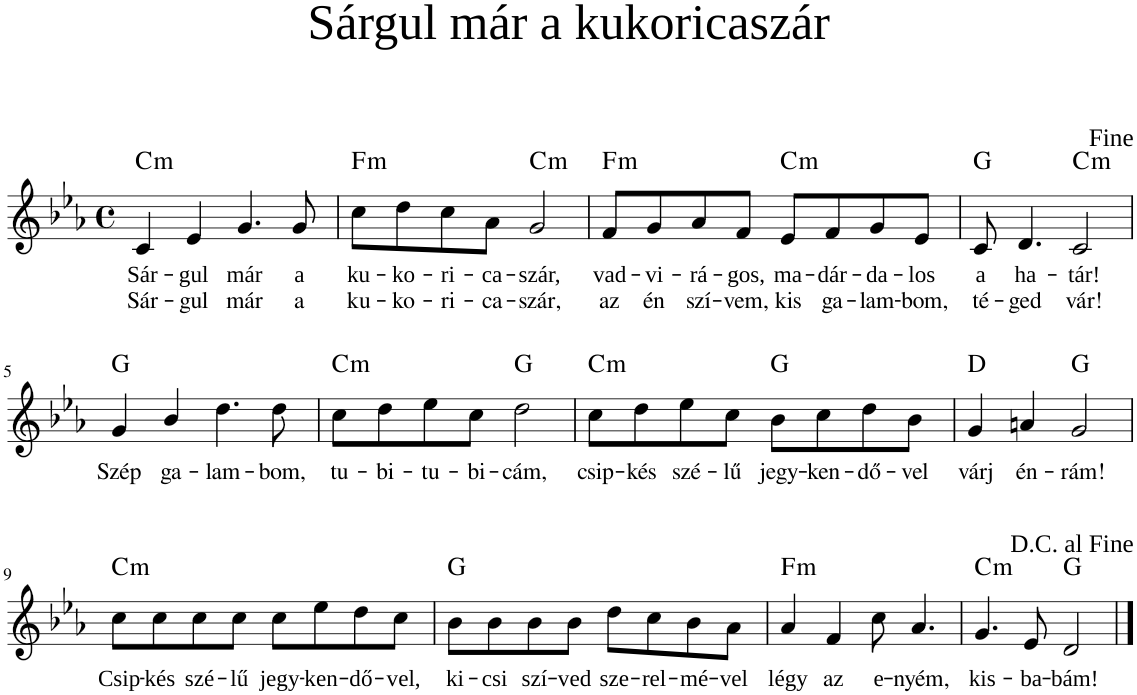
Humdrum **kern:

**kern	**text	**text	**harte
*part1	*part1	*part1	*part1
*staff1	*staff1	*staff1	*
*I"Piano	*	*	*
*I'Pno	*	*	*
*clefG2	*	*	*
*k[b-e-a-]	*	*	*
*M4/4	*	*	*
*met(c)	*	*	*
=1	=1	=1	=1
!	!LO:LY:b	!LO:LY:b	!LO:H:kt=m
4c/	Sár-	Sár-	C:min
!	!LO:LY:b	!LO:LY:b	!
4e-/	-gul	-gul	.
!	!LO:LY:b	!LO:LY:b	!
4.g/	már	már	.
!	!LO:LY:b	!LO:LY:b	!
8g/	a	a	.
=2	=2	=2	=2
!	!LO:LY:b	!LO:LY:b	!LO:H:kt=m
8cc\L	ku-	ku-	F:min
!	!LO:LY:b	!LO:LY:b	!
8dd\	-ko-	-ko-	.
!	!LO:LY:b	!LO:LY:b	!
8cc\	-ri-	-ri-	.
!	!LO:LY:b	!LO:LY:b	!
8a-\J	-ca-	-ca-	.
!	!LO:LY:b	!LO:LY:b	!LO:H:kt=m
2g/	-szár,	-szár,	C:min
=3	=3	=3	=3
!	!LO:LY:b	!LO:LY:b	!LO:H:kt=m
8f/L	vad-	az	F:min
!	!LO:LY:b	!LO:LY:b	!
8g/	-vi-	én	.
!	!LO:LY:b	!LO:LY:b	!
8a-/	-rá-	szí-	.
!	!LO:LY:b	!LO:LY:b	!
8f/J	-gos,	-vem,	.
!	!LO:LY:b	!LO:LY:b	!LO:H:kt=m
8e-/L	ma-	kis	C:min
!	!LO:LY:b	!LO:LY:b	!
8f/	-dár-	ga-	.
!	!LO:LY:b	!LO:LY:b	!
8g/	-da-	-lam-	.
!	!LO:LY:b	!LO:LY:b	!
8e-/J	-los	-bom,	.
=4	=4	=4	=4
!	!LO:LY:b	!LO:LY:b	!
8c/	a	té-	G:maj
!	!LO:LY:b	!LO:LY:b	!
4.d/	ha-	-ged	.
!	!LO:LY:b	!LO:LY:b	!LO:H:kt=m
2c/	-tár!	vár!	C:min
!LO:TX:a:t=<font size="11.7074"/><font face="Times New Roman"/>Fine	!	!	!
!!LO:LB:g=z
=5	=5	=5	=5
!	!LO:LY:b	!	!
4g/	Szép	.	G:maj
!	!LO:LY:b	!	!
4b-/	ga-	.	.
!	!LO:LY:b	!	!
4.dd\	-lam-	.	.
!	!LO:LY:b	!	!
8dd\	-bom,	.	.
=6	=6	=6	=6
!	!LO:LY:b	!	!LO:H:kt=m
8cc\L	tu-	.	C:min
!	!LO:LY:b	!	!
8dd\	-bi-	.	.
!	!LO:LY:b	!	!
8ee-\	-tu-	.	.
!	!LO:LY:b	!	!
8cc\J	-bi-	.	.
!	!LO:LY:b	!	!
2dd\	-cám,	.	G:maj
=7	=7	=7	=7
!	!LO:LY:b	!	!LO:H:kt=m
8cc\L	csip-	.	C:min
!	!LO:LY:b	!	!
8dd\	-kés	.	.
!	!LO:LY:b	!	!
8ee-\	szé-	.	.
!	!LO:LY:b	!	!
8cc\J	-lű	.	.
!	!LO:LY:b	!	!
8b-\L	jegy-	.	G:maj
!	!LO:LY:b	!	!
8cc\	-ken-	.	.
!	!LO:LY:b	!	!
8dd\	-dő-	.	.
!	!LO:LY:b	!	!
8b-\J	-vel	.	.
=8	=8	=8	=8
!	!LO:LY:b	!	!
4g/	várj	.	D:maj
!	!LO:LY:b	!	!
4an/	én-	.	.
!	!LO:LY:b	!	!
2g/	-rám!	.	G:maj
!!LO:LB:g=z
=9	=9	=9	=9
!	!LO:LY:b	!	!LO:H:kt=m
8cc\L	Csip-	.	C:min
!	!LO:LY:b	!	!
8cc\	-kés	.	.
!	!LO:LY:b	!	!
8cc\	szé-	.	.
!	!LO:LY:b	!	!
8cc\J	-lű	.	.
!	!LO:LY:b	!	!
8cc\L	jegy-	.	.
!	!LO:LY:b	!	!
8ee-\	-ken-	.	.
!	!LO:LY:b	!	!
8dd\	-dő-	.	.
!	!LO:LY:b	!	!
8cc\J	-vel,	.	.
=10	=10	=10	=10
!	!LO:LY:b	!	!
8b-\L	ki-	.	G:maj
!	!LO:LY:b	!	!
8b-\	-csi	.	.
!	!LO:LY:b	!	!
8b-\	szí-	.	.
!	!LO:LY:b	!	!
8b-\J	-ved	.	.
!	!LO:LY:b	!	!
8dd\L	sze-	.	.
!	!LO:LY:b	!	!
8cc\	-rel-	.	.
!	!LO:LY:b	!	!
8b-\	-mé-	.	.
!	!LO:LY:b	!	!
8a-\J	-vel	.	.
=11	=11	=11	=11
!	!LO:LY:b	!	!LO:H:kt=m
4a-/	légy	.	F:min
!	!LO:LY:b	!	!
4f/	az	.	.
!	!LO:LY:b	!	!
8cc\	e-	.	.
!	!LO:LY:b	!	!
4.a-/	-nyém,	.	.
=12	=12	=12	=12
!	!LO:LY:b	!	!LO:H:kt=m
4.g/	kis-	.	C:min
!	!LO:LY:b	!	!
8e-/	-ba-	.	.
!	!LO:LY:b	!	!
2d/	-bám!	.	G:maj
!LO:TX:a:t=<font size="11.7074"/><font face="Times New Roman"/>D.C. al Fine	!	!	!
==	==	==	==
*-	*-	*-	*-
